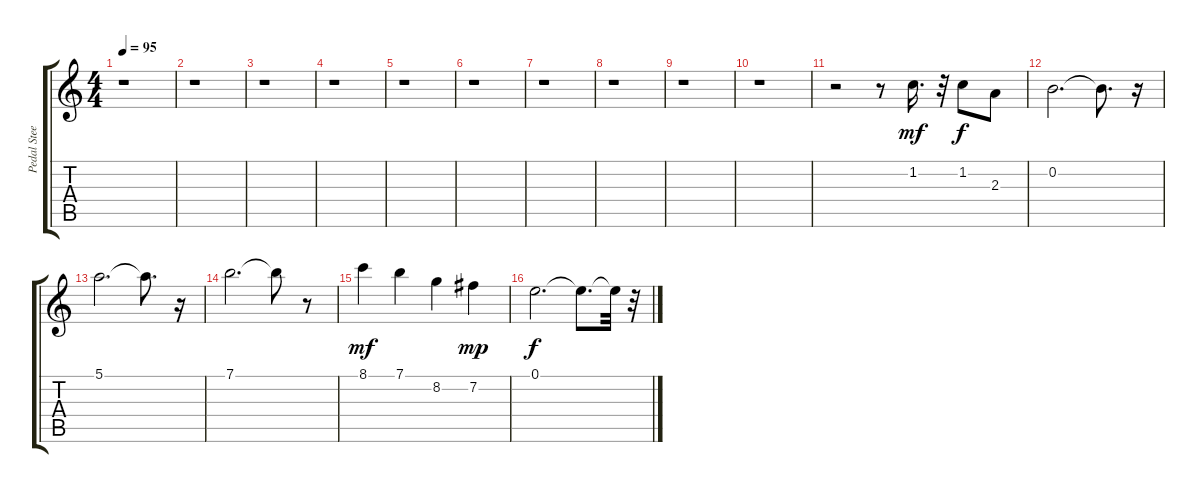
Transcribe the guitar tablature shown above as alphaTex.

\track ("Pedal Steel" "Pedal Stee") {instrument electricguitarjazz}
\staff {score tabs}
\tuning (E4 B3 G3 D3 A2 E2) {hide}
\ts (4 4)
\tempo 95
\clef g2
\ks c
r.1{dy f} |
r.1 |
r.1 |
r.1 |
r.1 |
r.1 |
r.1 |
r.1 |
r.1 |
r.1 |
r.2 r.8 1.2.16{d dy mf} r.32 1.2.8{dy f} 2.3.8 |
0.2.2{d} 0.2{t}.8{d} r.16 |
5.1.2{d} 5.1{t}.8{d} r.16 |
7.1.2{d} 7.1{t}.8 r.8 |
8.1.4{dy mf} 7.1.4 8.2.4 7.2.4{dy mp} |
0.1.2{d dy f} 0.1{t}.8{d} 0.1{t}.32 r.32
